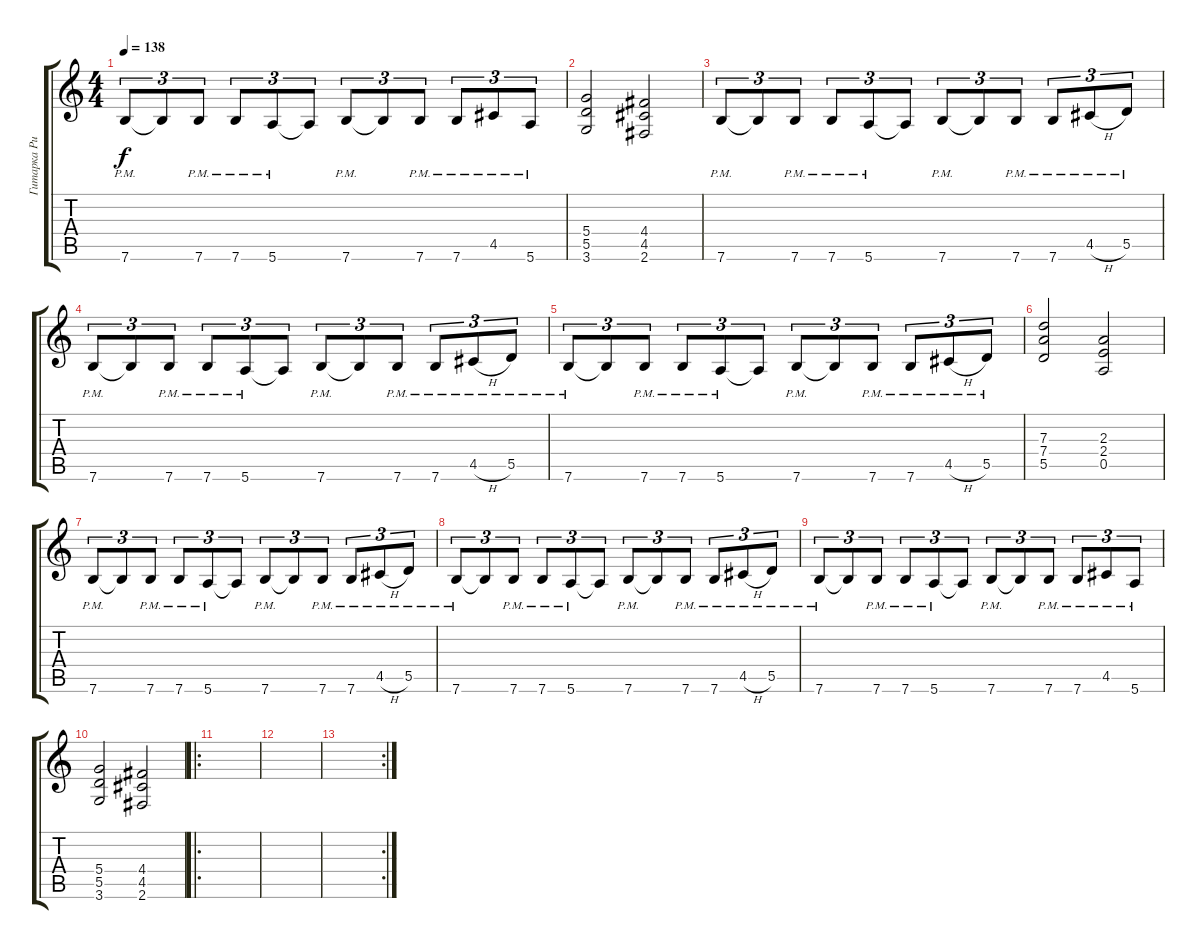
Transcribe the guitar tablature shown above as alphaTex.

\track ("Гитарка Ритм" "Гитарка Ри") {instrument distortionguitar}
\staff {score tabs}
\tuning (E4 B3 G3 D3 A2 E2) {hide}
\ts (4 4)
\tempo 138
\clef g2
\ks c
7.6{pm}.8{tu (3 2) dy f} 7.6{t}.8{tu (3 2)} 7.6{pm}.8{tu (3 2)} 7.6{pm}.8{tu (3 2)} 5.6{pm}.8{tu (3 2)} 5.6{t}.8{tu (3 2)} 7.6{pm}.8{tu (3 2)} 7.6{t}.8{tu (3 2)} 7.6{pm}.8{tu (3 2)} 7.6{pm}.8{tu (3 2)} 4.5{pm}.8{tu (3 2)} 5.6{pm}.8{tu (3 2)} |
(5.4 5.5 3.6).2 (4.4 4.5 2.6).2 |
7.6{pm}.8{tu (3 2)} 7.6{t}.8{tu (3 2)} 7.6{pm}.8{tu (3 2)} 7.6{pm}.8{tu (3 2)} 5.6{pm}.8{tu (3 2)} 5.6{t}.8{tu (3 2)} 7.6{pm}.8{tu (3 2)} 7.6{t}.8{tu (3 2)} 7.6{pm}.8{tu (3 2)} 7.6{pm}.8{tu (3 2)} 4.5{h pm}.8{tu (3 2)} 5.5{pm}.8{tu (3 2)} |
7.6{pm}.8{tu (3 2)} 7.6{t}.8{tu (3 2)} 7.6{pm}.8{tu (3 2)} 7.6{pm}.8{tu (3 2)} 5.6{pm}.8{tu (3 2)} 5.6{t}.8{tu (3 2)} 7.6{pm}.8{tu (3 2)} 7.6{t}.8{tu (3 2)} 7.6{pm}.8{tu (3 2)} 7.6{pm}.8{tu (3 2)} 4.5{h pm}.8{tu (3 2)} 5.5{pm}.8{tu (3 2)} |
7.6{pm}.8{tu (3 2)} 7.6{t}.8{tu (3 2)} 7.6{pm}.8{tu (3 2)} 7.6{pm}.8{tu (3 2)} 5.6{pm}.8{tu (3 2)} 5.6{t}.8{tu (3 2)} 7.6{pm}.8{tu (3 2)} 7.6{t}.8{tu (3 2)} 7.6{pm}.8{tu (3 2)} 7.6{pm}.8{tu (3 2)} 4.5{h pm}.8{tu (3 2)} 5.5{pm}.8{tu (3 2)} |
(7.3 7.4 5.5).2 (2.3 2.4 0.5).2 |
7.6{pm}.8{tu (3 2)} 7.6{t}.8{tu (3 2)} 7.6{pm}.8{tu (3 2)} 7.6{pm}.8{tu (3 2)} 5.6{pm}.8{tu (3 2)} 5.6{t}.8{tu (3 2)} 7.6{pm}.8{tu (3 2)} 7.6{t}.8{tu (3 2)} 7.6{pm}.8{tu (3 2)} 7.6{pm}.8{tu (3 2)} 4.5{h pm}.8{tu (3 2)} 5.5{pm}.8{tu (3 2)} |
7.6{pm}.8{tu (3 2)} 7.6{t}.8{tu (3 2)} 7.6{pm}.8{tu (3 2)} 7.6{pm}.8{tu (3 2)} 5.6{pm}.8{tu (3 2)} 5.6{t}.8{tu (3 2)} 7.6{pm}.8{tu (3 2)} 7.6{t}.8{tu (3 2)} 7.6{pm}.8{tu (3 2)} 7.6{pm}.8{tu (3 2)} 4.5{h pm}.8{tu (3 2)} 5.5{pm}.8{tu (3 2)} |
7.6{pm}.8{tu (3 2)} 7.6{t}.8{tu (3 2)} 7.6{pm}.8{tu (3 2)} 7.6{pm}.8{tu (3 2)} 5.6{pm}.8{tu (3 2)} 5.6{t}.8{tu (3 2)} 7.6{pm}.8{tu (3 2)} 7.6{t}.8{tu (3 2)} 7.6{pm}.8{tu (3 2)} 7.6{pm}.8{tu (3 2)} 4.5{pm}.8{tu (3 2)} 5.6{pm}.8{tu (3 2)} |
(5.4 5.5 3.6).2 (4.4 4.5 2.6).2 |
\ro
|
|
\rc 2
